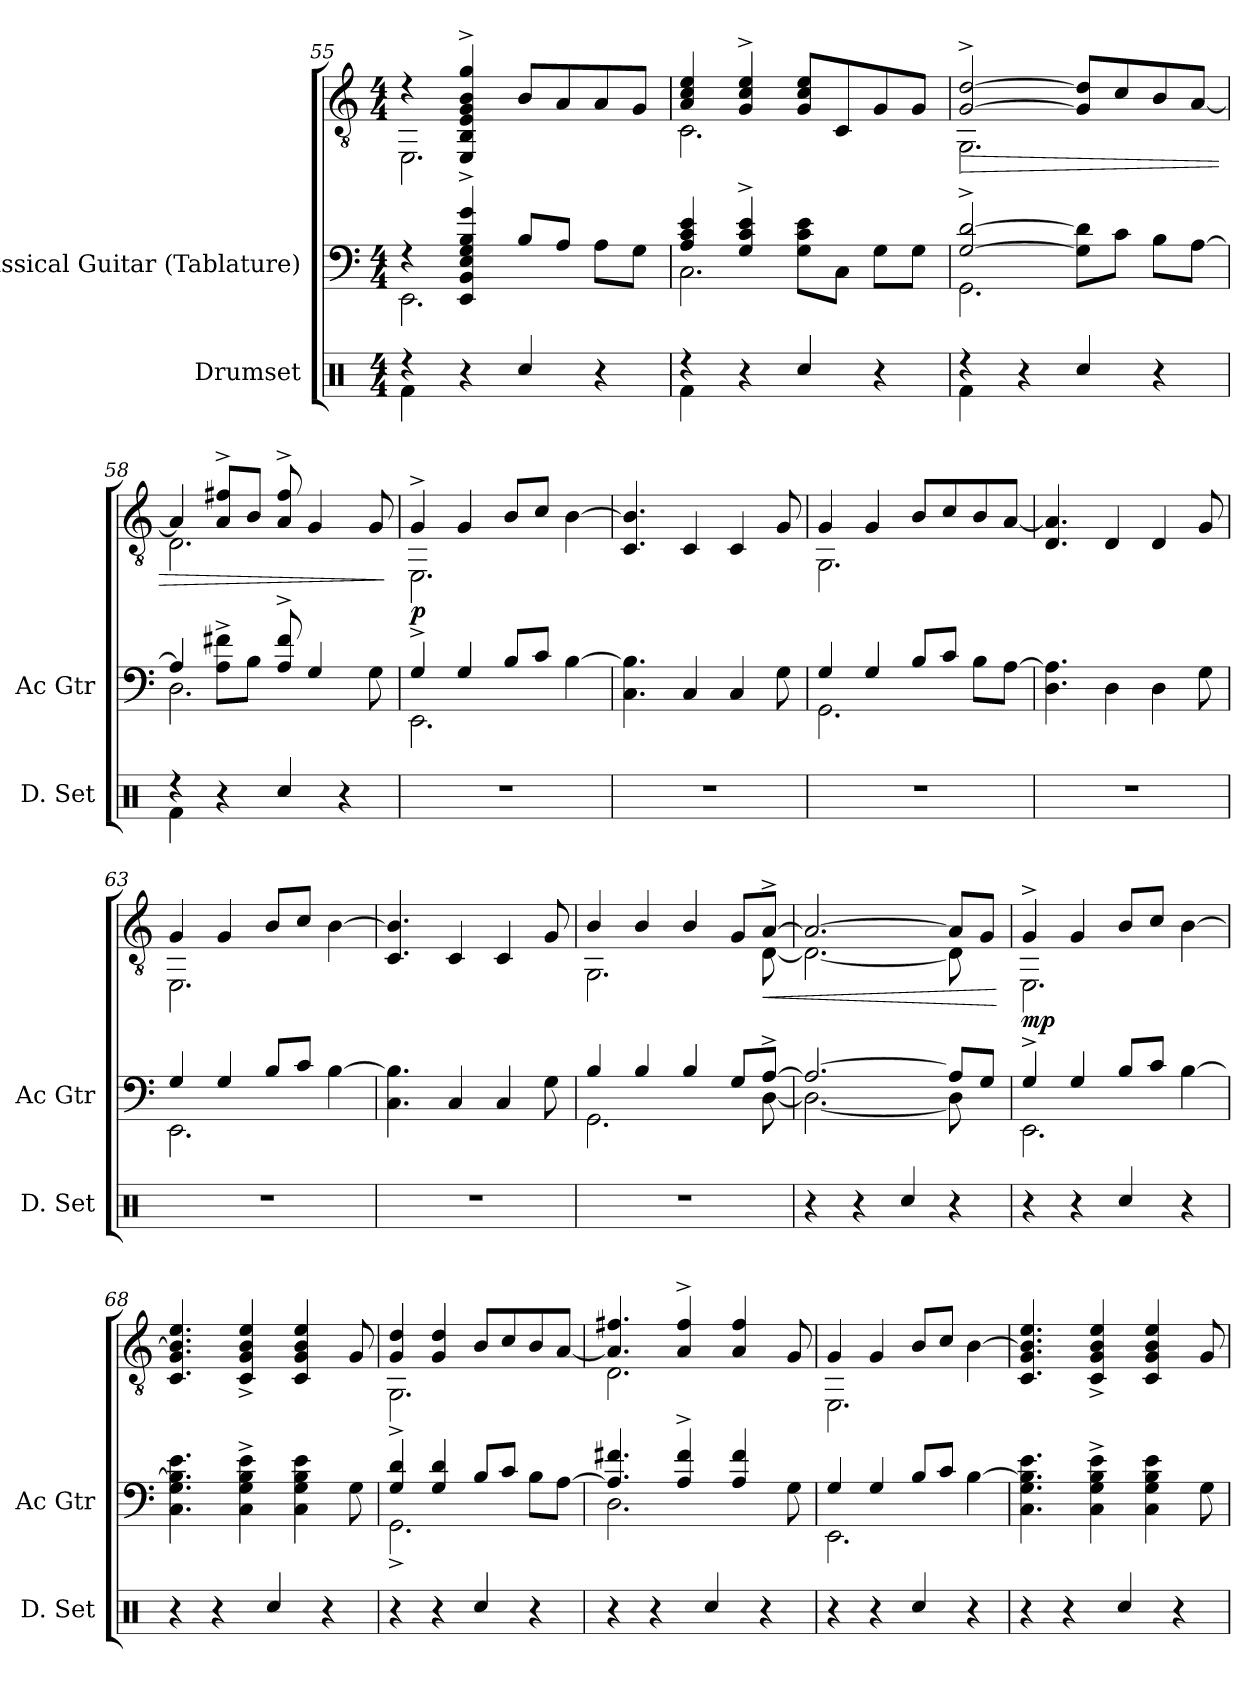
**kern	**kern	**kern	**dynam
*part2	*part1	*part1	*part1
*staff3	*staff2	*staff1	*staff1/2
*I"Drumset	*I"Classical Guitar (Tablature)	*	*
*I'D. Set	*I'Ac Gtr	*	*
!!LO:PB:g=z
*clefX	*	*clefGv2	*
*k[]	*k[]	*k[]	*
*M4/4	*M4/4	*M4/4	*
=55	=55	=55	=55
*^	*^	*^	*
4r	4Rf\	4r	2.EE	4r	2.EE\	.
4r	2.ryy	4EE^ 4BB^ 4E^ 4G^ 4B^ 4g^	.	4EE/^ 4BB/^ 4E/^ 4G/^ 4B/^ 4g/^	.	.
4Rcc/	.	8BL	.	8B/L	.	.
.	.	8AJ	.	8A/	.	.
4r	.	8AL	4ryy	8A/	4ryy	.
.	.	8GJ	.	8G/J	.	.
=56	=56	=56	=56	=56	=56	=56
4r	4Rf\	4A 4c 4e	2.C	4A/ 4c/ 4e/	2.C\	.
4r	2.ryy	4G^ 4c^ 4e^	.	4G/^ 4c/^ 4e/^	.	.
4Rcc/	.	8G\ 8c\ 8e\L	.	8G/ 8c/ 8e/L	.	.
.	.	8CJ	.	8C/	.	.
4r	.	8GL	4ryy	8G/	4ryy	.
.	.	8GJ	.	8G/J	.	.
=57	=57	=57	=57	=57	=57	=57
!	!	!	!	!	!	!LO:HP:b
4r	4Rf\	[2G^ [2d^	2.GG	[2G/^ [2d/^	2.GG\	>
4r	2.ryy	.	.	.	.	.
4Rcc/	.	8G]\ 8d]\L	.	8G/] 8d/]L	.	.
.	.	8cJ	.	8c/	.	.
4r	.	8BL	4ryy	8B/	4ryy	.
.	.	[8AJ	.	[8A/J	.	.
=58	=58	=58	=58	=58	=58	=58
4r	4Rf\	4A]	2.D	4A/]	2.D\	.
4r	2.ryy	8A^\ 8f#^\L	.	8A/^ 8f#X/^L	.	.
.	.	8BJ	.	8B/J	.	.
4Rcc/	.	8A^ 8f#^	.	8A/^ 8f#/^	.	.
.	.	4G	.	4G/	.	.
4r	.	.	4ryy	.	4ryy	.
.	.	8G	.	8G/	.	.
*v	*v	*	*	*	*	*
*	*v	*v	*	*	*
*	*	*v	*v	*
.	.	.	]
=59	=59	=59	=59
*	*^	*^	*
!	!	!	!	!	!LO:DY:b
1r	4G^	2.EE	4G^/	2.EE\	p
.	4G	.	4G/	.	.
.	8BL	.	8B/L	.	.
.	8cJ	.	8c/J	.	.
.	[4B	4ryy	[4B\	4ryy	.
*	*v	*v	*	*	*
*	*	*v	*v	*
=60	=60	=60	=60
1r	4.C 4.B]	4.C/ 4.B/]	.
.	4C	4C/	.
.	4C	4C/	.
.	8G	8G/	.
!!LO:LB:g=z
=61	=61	=61	=61
*	*^	*^	*
1r	4G	2.GG	4G/	2.GG\	.
.	4G	.	4G/	.	.
.	8BL	.	8B/L	.	.
.	8cJ	.	8c/	.	.
.	8BL	4ryy	8B/	4ryy	.
.	[8AJ	.	[8A/J	.	.
*	*v	*v	*	*	*
*	*	*v	*v	*
=62	=62	=62	=62
1r	4.D 4.A]	4.D/ 4.A/]	.
.	4D	4D/	.
.	4D	4D/	.
.	8G	8G/	.
=63	=63	=63	=63
*	*^	*^	*
1r	4G	2.EE	4G/	2.EE\	.
.	4G	.	4G/	.	.
.	8BL	.	8B/L	.	.
.	8cJ	.	8c/J	.	.
.	[4B	4ryy	[4B\	4ryy	.
*	*v	*v	*	*	*
*	*	*v	*v	*
=64	=64	=64	=64
1r	4.C 4.B]	4.C/ 4.B/]	.
.	4C	4C/	.
.	4C	4C/	.
.	8G	8G/	.
=65	=65	=65	=65
*	*^	*^	*
1r	4B	2.GG	4B/	2.GG\	.
.	4B	.	4B/	.	.
.	4B	.	4B/	.	.
.	8GL	8ryy	8G/L	8ryy	.
!	!	!	!	!	!LO:HP:b
.	[8A^J	[8D	[8A^/J	[8D\	<
=66	=66	=66	=66	=66	=66
4r	2.A_	2.D_	2.A/_	2.D\_	.
4r	.	.	.	.	.
4Rcc/	.	.	.	.	.
4r	8AL]	8D]	8A/L]	8D\]	.
.	8GJ	8ryy	8G/J	8ryy	.
*	*v	*v	*	*	*
*	*	*v	*v	*
.	.	.	[
=67	=67	=67	=67
*	*^	*^	*
!	!	!	!	!	!LO:DY:b
4r	4G^	2.EE	4G^/	2.EE\	mp
4r	4G	.	4G/	.	.
4Rcc/	8BL	.	8B/L	.	.
.	8cJ	.	8c/J	.	.
4r	[4B	4ryy	[4B\	4ryy	.
*	*v	*v	*	*	*
*	*	*v	*v	*
!!LO:LB:g=z
=68	=68	=68	=68
4r	4.C 4.G 4.B] 4.e	4.C/ 4.G/ 4.B/] 4.e/	.
4r	.	.	.
.	4C^ 4G^ 4B^ 4e^	4C/^ 4G/^ 4B/^ 4e/^	.
4Rcc/	.	.	.
.	4C 4G 4B 4e	4C/ 4G/ 4B/ 4e/	.
4r	.	.	.
.	8G	8G/	.
=69	=69	=69	=69
*	*^	*^	*
4r	4G 4d	2.GG^	4G/ 4d/	2.GG^\	.
4r	4G 4d	.	4G/ 4d/	.	.
4Rcc/	8BL	.	8B/L	.	.
.	8cJ	.	8c/	.	.
4r	8BL	4ryy	8B/	4ryy	.
.	[8AJ	.	[8A/J	.	.
=70	=70	=70	=70	=70	=70
4r	4.A] 4.f#	2.D	4.A/] 4.f#X/	2.D\	.
4r	.	.	.	.	.
.	4A^ 4f#^	.	4A/^ 4f#/^	.	.
4Rcc/	.	.	.	.	.
.	4A 4f#	.	4A/ 4f#/	.	.
4r	.	4ryy	.	4ryy	.
.	8G	.	8G/	.	.
=71	=71	=71	=71	=71	=71
4r	4G	2.EE	4G/	2.EE\	.
4r	4G	.	4G/	.	.
4Rcc/	8BL	.	8B/L	.	.
.	8cJ	.	8c/J	.	.
4r	[4B	4ryy	[4B\	4ryy	.
*	*v	*v	*	*	*
*	*	*v	*v	*
=72	=72	=72	=72
4r	4.C 4.G 4.B] 4.e	4.C/ 4.G/ 4.B/] 4.e/	.
4r	.	.	.
.	4C^ 4G^ 4B^ 4e^	4C/^ 4G/^ 4B/^ 4e/^	.
4Rcc/	.	.	.
.	4C 4G 4B 4e	4C/ 4G/ 4B/ 4e/	.
4r	.	.	.
.	8G	8G/	.
=	=	=	=
*-	*-	*-	*-
